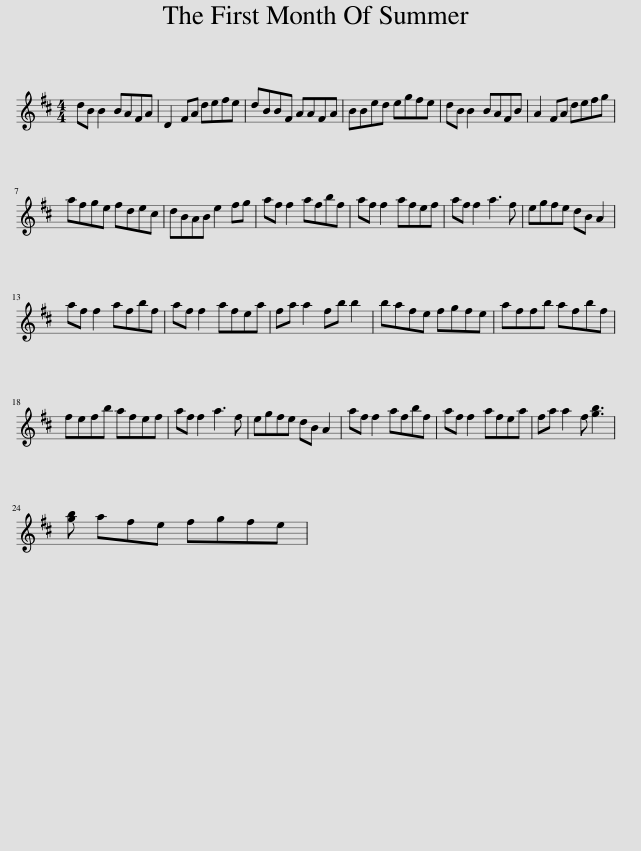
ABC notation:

X:1
L:1/8
M:4/4
I:linebreak $
K:D
V:1 treble
V:1
 dB B2 BAFA | D2 FA defe | dBBF AAFA | BBed egfe | dB B2 BAFB | %5
 A2 FA defg |$ afge fdec | dBAB e2 fg | af f2 afbf | af f2 afef | %10
 af f2 a3 f | egfe dB A2 |$ af f2 afbf | af f2 afea | fa a2 fb b2 | %15
 bafe fgfe | affb afbf |$ fefb afef | af f2 a3 f | egfe dB A2 | %20
 af f2 afbf | af f2 afea | fa a2 f [gb]3 |$ [gb] afe fgfe | %24
